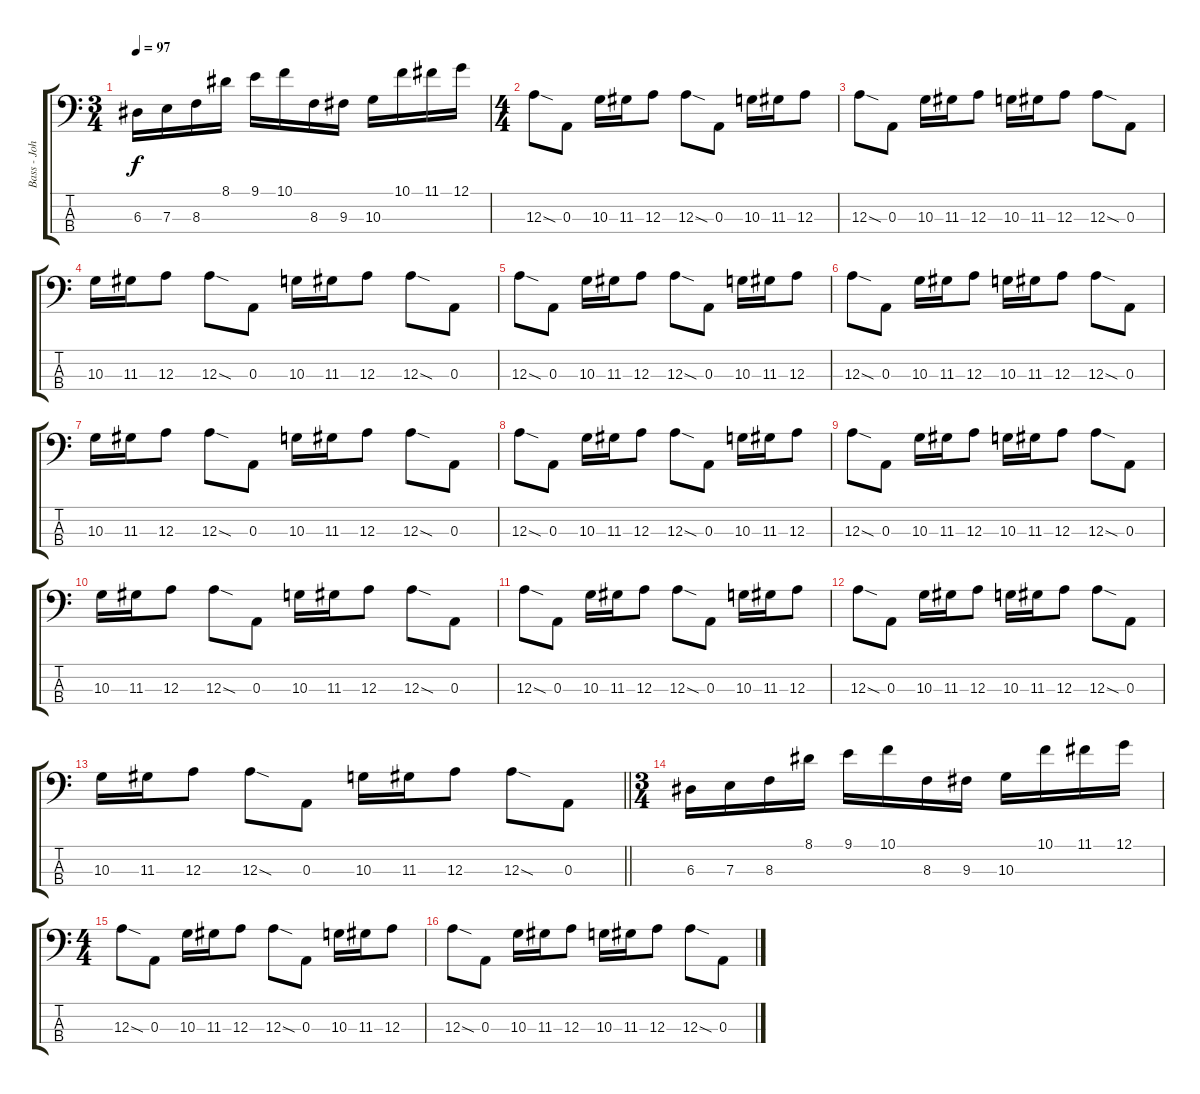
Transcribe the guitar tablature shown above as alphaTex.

\track ("Bass - John Paul Jones" "Bass - Joh") {instrument electricbassfinger}
\staff {score tabs}
\tuning (G2 D2 A1 E1) {hide}
\ts (3 4)
\section ("" "")
\tempo 97
\clef f4
\ks c
6.3.16{dy f} 7.3.16 8.3.16 8.1.16 9.1.16 10.1.16 8.3.16 9.3.16 10.3.16 10.1.16 11.1.16 12.1.16 |
\ts (4 4)
12.3{sod}.8 0.3.8 10.3.16 11.3.16 12.3.8 12.3{sod}.8 0.3.8 10.3.16 11.3.16 12.3.8 |
12.3{sod}.8 0.3.8 10.3.16 11.3.16 12.3.8 10.3.16 11.3.16 12.3.8 12.3{sod}.8 0.3.8 |
10.3.16 11.3.16 12.3.8 12.3{sod}.8 0.3.8 10.3.16 11.3.16 12.3.8 12.3{sod}.8 0.3.8 |
12.3{sod}.8 0.3.8 10.3.16 11.3.16 12.3.8 12.3{sod}.8 0.3.8 10.3.16 11.3.16 12.3.8 |
12.3{sod}.8 0.3.8 10.3.16 11.3.16 12.3.8 10.3.16 11.3.16 12.3.8 12.3{sod}.8 0.3.8 |
10.3.16 11.3.16 12.3.8 12.3{sod}.8 0.3.8 10.3.16 11.3.16 12.3.8 12.3{sod}.8 0.3.8 |
12.3{sod}.8 0.3.8 10.3.16 11.3.16 12.3.8 12.3{sod}.8 0.3.8 10.3.16 11.3.16 12.3.8 |
12.3{sod}.8 0.3.8 10.3.16 11.3.16 12.3.8 10.3.16 11.3.16 12.3.8 12.3{sod}.8 0.3.8 |
10.3.16 11.3.16 12.3.8 12.3{sod}.8 0.3.8 10.3.16 11.3.16 12.3.8 12.3{sod}.8 0.3.8 |
12.3{sod}.8 0.3.8 10.3.16 11.3.16 12.3.8 12.3{sod}.8 0.3.8 10.3.16 11.3.16 12.3.8 |
12.3{sod}.8 0.3.8 10.3.16 11.3.16 12.3.8 10.3.16 11.3.16 12.3.8 12.3{sod}.8 0.3.8 |
\barLineRight lightlight
10.3.16 11.3.16 12.3.8 12.3{sod}.8 0.3.8 10.3.16 11.3.16 12.3.8 12.3{sod}.8 0.3.8 |
\ts (3 4)
\section ("" "")
6.3.16 7.3.16 8.3.16 8.1.16 9.1.16 10.1.16 8.3.16 9.3.16 10.3.16 10.1.16 11.1.16 12.1.16 |
\ts (4 4)
12.3{sod}.8 0.3.8 10.3.16 11.3.16 12.3.8 12.3{sod}.8 0.3.8 10.3.16 11.3.16 12.3.8 |
12.3{sod}.8 0.3.8 10.3.16 11.3.16 12.3.8 10.3.16 11.3.16 12.3.8 12.3{sod}.8 0.3.8
